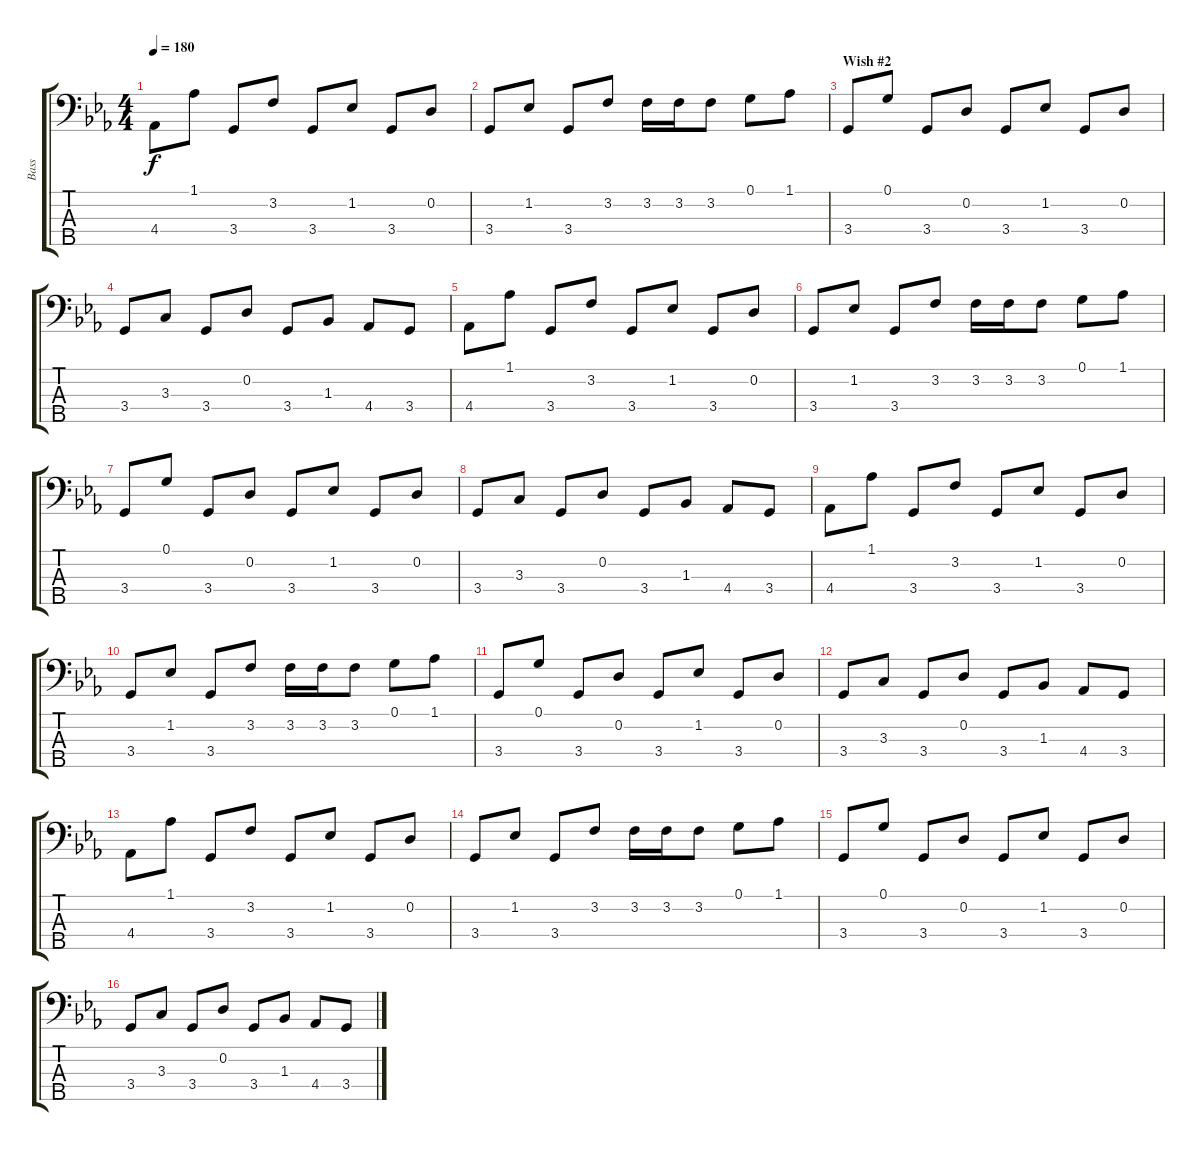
\track ("Bass" "Bass") {instrument electricbassfinger}
\staff {score tabs}
\tuning (G2 D2 A1 E1 B0) {hide}
\ts (4 4)
\tempo 180
\clef f4
\ks eb
4.4.8{dy f} 1.1.8 3.4.8 3.2.8 3.4.8 1.2.8 3.4.8 0.2.8 |
3.4.8 1.2.8 3.4.8 3.2.8 3.2.16 3.2.16 3.2.8 0.1.8 1.1.8 |
\section ("" "Wish #2")
3.4.8 0.1.8 3.4.8 0.2.8 3.4.8 1.2.8 3.4.8 0.2.8 |
3.4.8 3.3.8 3.4.8 0.2.8 3.4.8 1.3.8 4.4.8 3.4.8 |
4.4.8 1.1.8 3.4.8 3.2.8 3.4.8 1.2.8 3.4.8 0.2.8 |
3.4.8 1.2.8 3.4.8 3.2.8 3.2.16 3.2.16 3.2.8 0.1.8 1.1.8 |
3.4.8 0.1.8 3.4.8 0.2.8 3.4.8 1.2.8 3.4.8 0.2.8 |
3.4.8 3.3.8 3.4.8 0.2.8 3.4.8 1.3.8 4.4.8 3.4.8 |
4.4.8 1.1.8 3.4.8 3.2.8 3.4.8 1.2.8 3.4.8 0.2.8 |
3.4.8 1.2.8 3.4.8 3.2.8 3.2.16 3.2.16 3.2.8 0.1.8 1.1.8 |
3.4.8 0.1.8 3.4.8 0.2.8 3.4.8 1.2.8 3.4.8 0.2.8 |
3.4.8 3.3.8 3.4.8 0.2.8 3.4.8 1.3.8 4.4.8 3.4.8 |
4.4.8 1.1.8 3.4.8 3.2.8 3.4.8 1.2.8 3.4.8 0.2.8 |
3.4.8 1.2.8 3.4.8 3.2.8 3.2.16 3.2.16 3.2.8 0.1.8 1.1.8 |
3.4.8 0.1.8 3.4.8 0.2.8 3.4.8 1.2.8 3.4.8 0.2.8 |
3.4.8 3.3.8 3.4.8 0.2.8 3.4.8 1.3.8 4.4.8 3.4.8
